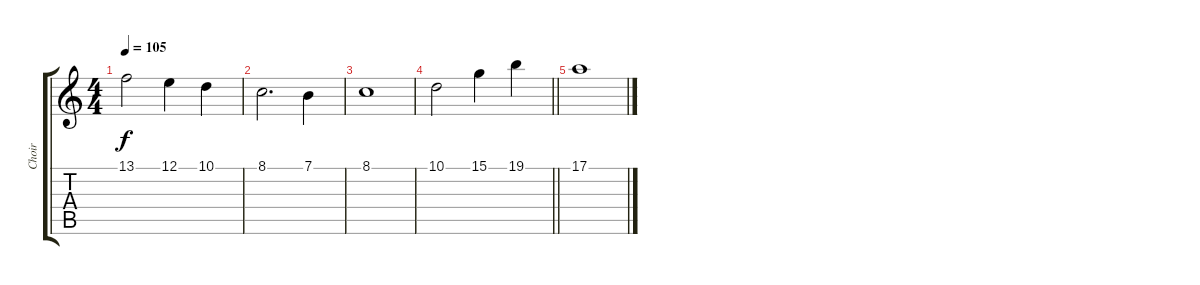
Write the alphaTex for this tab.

\track ("Choir" "Choir") {instrument choiraahs}
\staff {score tabs}
\tuning (E4 B3 G3 D3 A2 E2) {hide}
\ts (4 4)
\tempo 105
\clef g2
\ks c
13.1.2{dy f} 12.1.4 10.1.4 |
8.1.2{d} 7.1.4 |
8.1.1 |
\barLineRight lightlight
10.1.2 15.1.4 19.1.4 |
\section ("" "")
17.1.1
